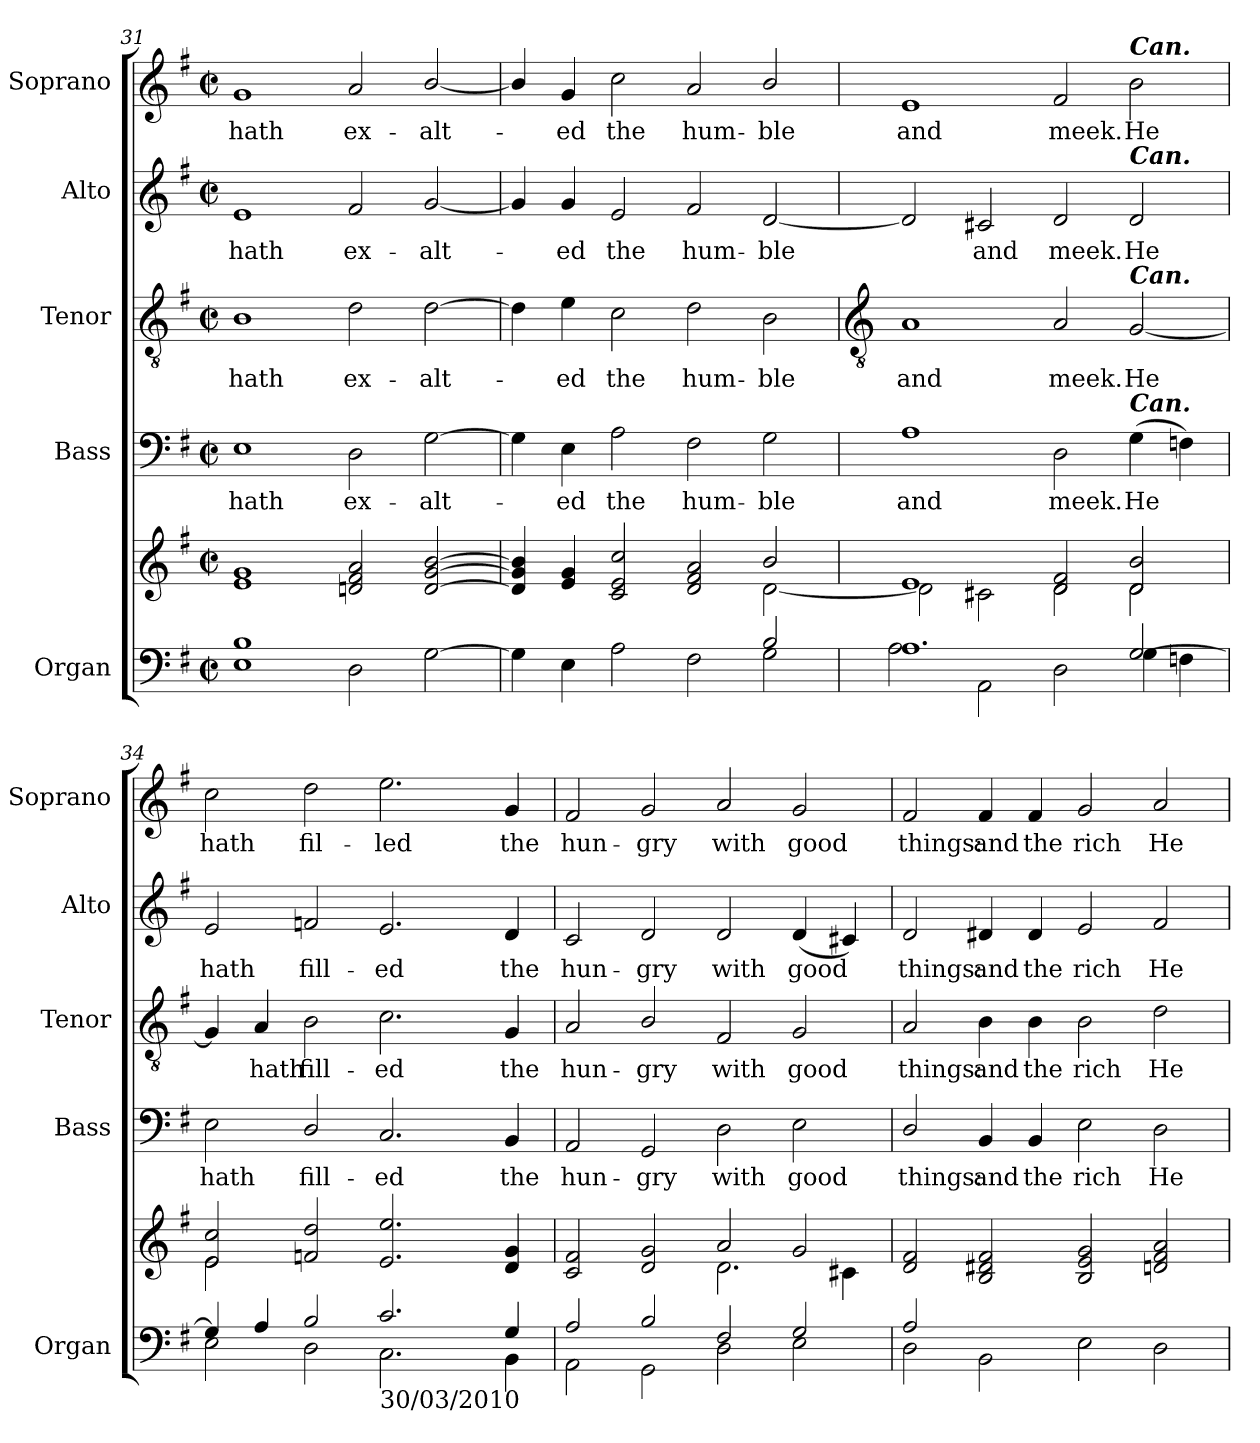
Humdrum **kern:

**kern	**kern	**kern	**text	**kern	**text	**kern	**text	**kern	**text
*part5	*part5	*part4	*part4	*part3	*part3	*part2	*part2	*part1	*part1
*staff6	*staff5	*staff4	*staff4	*staff3	*staff3	*staff2	*staff2	*staff1	*staff1
*I"Organ	*	*I"Bass	*	*I"Tenor	*	*I"Alto	*	*I"Soprano	*
*I'Organ	*	*I'Bass	*	*I'Tenor	*	*I'Alto	*	*I'Soprano	*
*clefF4	*clefG2	*clefF4	*	*clefGv2	*	*clefG2	*	*clefG2	*
*k[f#]	*k[f#]	*k[f#]	*	*k[f#]	*	*k[f#]	*	*k[f#]	*
*G:	*G:	*G:	*	*G:	*	*G:	*	*G:	*
*M4/2	*M4/2	*M4/2	*	*M4/2	*	*M4/2	*	*M4/2	*
*met(c|)	*met(c|)	*met(c|)	*	*met(c|)	*	*met(c|)	*	*met(c|)	*
=31	=31	=31	=31	=31	=31	=31	=31	=31	=31
*^	*^	*	*	*	*	*	*	*	*
!	!	!	!	!	!LO:LY:b	!	!LO:LY:b	!	!LO:LY:b	!	!LO:LY:b
1B/	1E\	1e/ 1g/	0ryy	1E	hath	1B	hath	1e	hath	1g	hath
!	!	!	!	!	!LO:LY:b	!	!LO:LY:b	!	!LO:LY:b	!	!LO:LY:b
1ryy	2D\	2dn/ 2f#/ 2a/	.	2D	ex-	2d	ex-	2f#	ex-	2a	ex-
!	!	!	!	!	!LO:LY:b	!	!LO:LY:b	!	!LO:LY:b	!	!LO:LY:b
.	[2G\	[2d/ [2g/ [2b/	.	[2G	-alt-	[2d	-alt-	[2g	-alt-	[2b/	-alt-
=32	=32	=32	=32	=32	=32	=32	=32	=32	=32	=32	=32
1.ryy	4G\]	4d/] 4g/] 4b/]	1.ryy	4G]	.	4d]	.	4g]	.	4b/]	.
!	!	!	!	!	!LO:LY:b	!	!LO:LY:b	!	!LO:LY:b	!	!LO:LY:b
.	4E\	4e/ 4g/	.	4E	ed	4e	ed	4g	ed	4g	ed
!	!	!	!	!	!LO:LY:b	!	!LO:LY:b	!	!LO:LY:b	!	!LO:LY:b
.	2A\	2c/ 2e/ 2cc/	.	2A	the	2c	the	2e	the	2cc	the
!	!	!	!	!	!LO:LY:b	!	!LO:LY:b	!	!LO:LY:b	!	!LO:LY:b
.	2F#\	2d/ 2f#/ 2a/	.	2F#	hum-	2d	hum-	2f#	hum-	2a	hum-
!	!	!	!	!	!LO:LY:b	!	!LO:LY:b	!	!LO:LY:b	!	!LO:LY:b
2B/	2G\	2b/	[2d\	2G	-ble	2B	-ble	[2d	-ble	2b/	-ble
!!LO:LB:g=z
=33	=33	=33	=33	=33	=33	=33	=33	=33	=33	=33	=33
*	*	*	*	*	*	*clefGv2	*	*	*	*	*
!	!	!	!	!	!LO:LY:b	!	!LO:LY:b	!	!	!	!LO:LY:b
1.A/	2A\	1e/	2d\]	1A	and	1A	and	2d]	.	1e	and
!	!	!	!	!	!	!	!	!	!LO:LY:b	!	!
.	2AA\	.	2c#X\	.	.	.	.	2c#X	and	.	.
!	!	!	!	!	!LO:LY:b	!	!LO:LY:b	!	!LO:LY:b	!	!LO:LY:b
.	2D\	2d/ 2f#/	2d\	2D	meek.	2A	meek.	2d	meek.	2f#	meek.
!	!	!	!	!	!	!	!	!	!	!LO:TX:a:Bi:t=Can.	!
!	!	!	!	!	!	!	!	!LO:TX:a:Bi:t=Can.	!	!	!
!	!	!	!	!	!	!LO:TX:a:Bi:t=Can.	!	!	!	!	!
!	!	!	!	!LO:TX:a:Bi:t=Can.	!	!	!	!	!	!	!
!	!	!	!	!	!LO:LY:b	!	!LO:LY:b	!	!LO:LY:b	!	!LO:LY:b
[2G/	4G\	2d/ 2b/	2d\	(>4G	He	[2G	He	2d	He	2b	He
.	4Fn\	.	.	4Fn)	.	.	.	.	.	.	.
=34	=34	=34	=34	=34	=34	=34	=34	=34	=34	=34	=34
!	!	!	!	!	!LO:LY:b	!	!	!	!LO:LY:b	!	!LO:LY:b
4G/]	2E\	2e/ 2cc/	2e\	2E	hath	4G]	.	2e	hath	2cc	hath
!	!	!	!	!	!	!	!LO:LY:b	!	!	!	!
4A/	.	.	.	.	.	4A	hath	.	.	.	.
!	!	!	!	!	!LO:LY:b	!	!LO:LY:b	!	!LO:LY:b	!	!LO:LY:b
2B/	2D\	2fn/ 2dd/	1ryy	2D/	fill-	2B	fill-	2fn	fill-	2dd	fil-
!LO:TX:b:t=30/03/2010	!	!	!	!	!	!	!	!	!	!	!
!	!	!	!	!	!LO:LY:b	!	!LO:LY:b	!	!LO:LY:b	!	!LO:LY:b
2.c/	2.C\	2.e/ 2.ee/	.	2.C	-ed	2.c	-ed	2.e	-ed	2.ee	-led
.	.	.	4ryy	.	.	.	.	.	.	.	.
!	!	!	!	!	!LO:LY:b	!	!LO:LY:b	!	!LO:LY:b	!	!LO:LY:b
4G/	4BB\	4d/ 4g/	4ryy	4BB	the	4G	the	4d	the	4g	the
=35	=35	=35	=35	=35	=35	=35	=35	=35	=35	=35	=35
!	!	!	!	!	!LO:LY:b	!	!LO:LY:b	!	!LO:LY:b	!	!LO:LY:b
2A/	2AA\	2c/ 2f#/	1ryy	2AA	hun-	2A	hun-	2c	hun-	2f#	hun-
!	!	!	!	!	!LO:LY:b	!	!LO:LY:b	!	!LO:LY:b	!	!LO:LY:b
2B/	2GG\	2d/ 2g/	.	2GG	-gry	2B/	-gry	2d	-gry	2g	-gry
!	!	!	!	!	!LO:LY:b	!	!LO:LY:b	!	!LO:LY:b	!	!LO:LY:b
2F#/	2D\	2a/	2.d\	2D	with	2F#	with	2d	with	2a	with
!	!	!	!	!	!LO:LY:b	!	!LO:LY:b	!	!LO:LY:b	!	!LO:LY:b
2G/	2E\	2g/	.	2E	good	2G	good	(<4d	good	2g	good
.	.	.	4c#X\	.	.	.	.	4c#X)	.	.	.
=36	=36	=36	=36	=36	=36	=36	=36	=36	=36	=36	=36
!	!	!	!	!	!LO:LY:b	!	!LO:LY:b	!	!LO:LY:b	!	!LO:LY:b
2A/	2D\	2d/ 2f#/	0ryy	2D/	things:	2A	things:	2d	things:	2f#	things:
!	!	!	!	!	!LO:LY:b	!	!LO:LY:b	!	!LO:LY:b	!	!LO:LY:b
1.ryy	2BB\	2B/ 2d#X/ 2f#/	.	4BB	and	4B	and	4d#X	and	4f#	and
!	!	!	!	!	!LO:LY:b	!	!LO:LY:b	!	!LO:LY:b	!	!LO:LY:b
.	.	.	.	4BB	the	4B	the	4d#	the	4f#	the
!	!	!	!	!	!LO:LY:b	!	!LO:LY:b	!	!LO:LY:b	!	!LO:LY:b
.	2E\	2B/ 2e/ 2g/	.	2E	rich	2B	rich	2e	rich	2g	rich
!	!	!	!	!	!LO:LY:b	!	!LO:LY:b	!	!LO:LY:b	!	!LO:LY:b
.	2D\	2dn/ 2f#/ 2a/	.	2D	He	2d	He	2f#	He	2a	He
*v	*v	*	*	*	*	*	*	*	*	*	*
*	*v	*v	*	*	*	*	*	*	*	*
=	=	=	=	=	=	=	=	=	=
*-	*-	*-	*-	*-	*-	*-	*-	*-	*-
